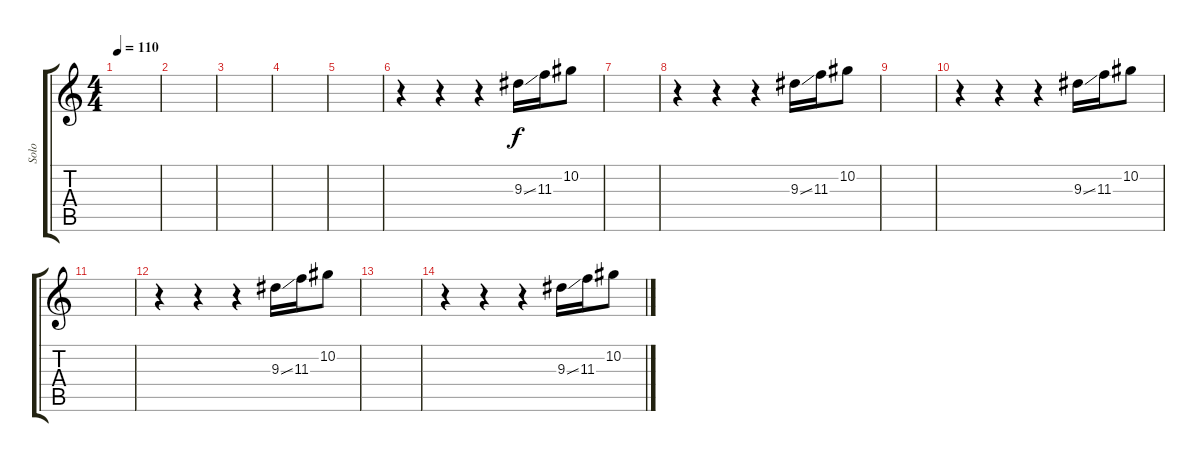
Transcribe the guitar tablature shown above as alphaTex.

\track ("Solo" "Solo") {instrument overdrivenguitar}
\staff {score tabs}
\tuning (Eb4 Bb3 Gb3 Db3 Ab2 Db2) {hide}
\ts (4 4)
\tempo 110
\clef g2
\ks c
|
|
|
|
|
r.4{instrument overdrivenguitar} r.4 r.4 9.3{ss}.16 11.3.16 10.2.8 |
|
r.4 r.4 r.4 9.3{ss}.16 11.3.16 10.2.8 |
|
r.4 r.4 r.4 9.3{ss}.16 11.3.16 10.2.8 |
|
r.4 r.4 r.4 9.3{ss}.16 11.3.16 10.2.8 |
|
r.4 r.4 r.4 9.3{ss}.16 11.3.16 10.2.8
